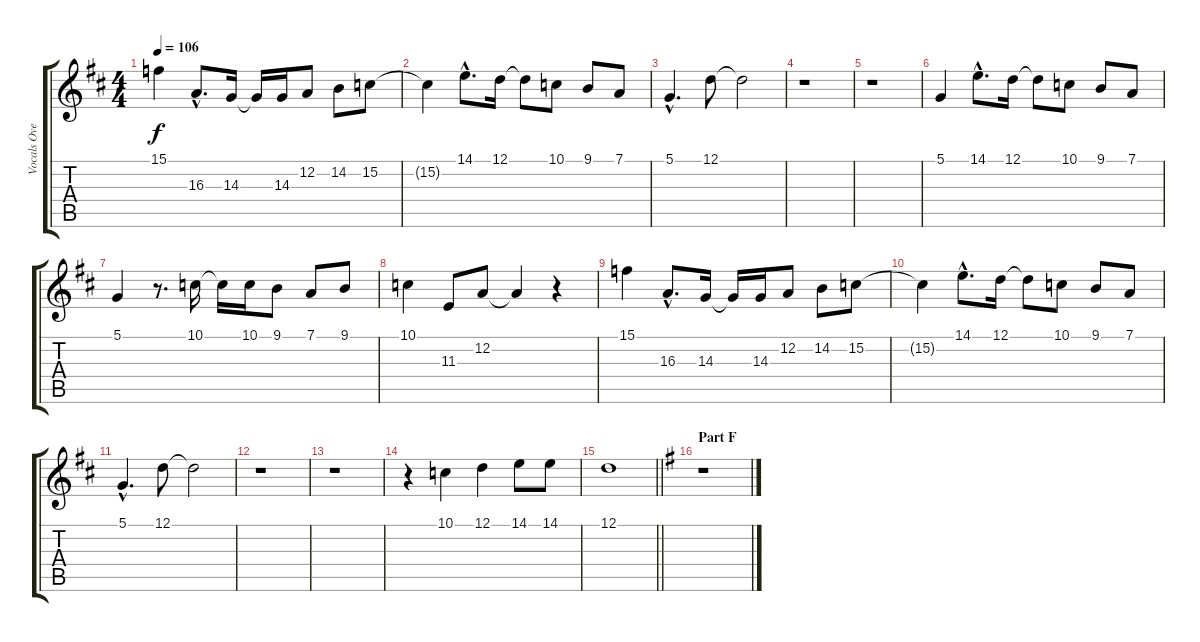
\track ("Vocals Overdub" "Vocals Ove") {instrument trumpet}
\staff {score tabs}
\tuning (D4 A3 F3 C3 G2 D2) {hide}
\ts (4 4)
\tempo 106
\clef g2
\ks d
15.1.4{dy f} 16.3{hac}.8{d} 14.3.16 14.3{t}.16 14.3.16 12.2.8 14.2.8 15.2.8 |
15.2{t}.4 14.1{hac}.8{d} 12.1.16 12.1{t}.8 10.1.8 9.1.8 7.1.8 |
5.1{hac}.4{d} 12.1.8 12.1{t}.2 |
r.1 |
r.1 |
5.1.4 14.1{hac}.8{d} 12.1.16 12.1{t}.8 10.1.8 9.1.8 7.1.8 |
5.1.4 r.8{d} 10.1.16 10.1{t}.16 10.1.16 9.1.8 7.1.8 9.1.8 |
10.1.4 11.3.8 12.2.8 12.2{t}.4 r.4 |
15.1.4 16.3{hac}.8{d} 14.3.16 14.3{t}.16 14.3.16 12.2.8 14.2.8 15.2.8 |
15.2{t}.4 14.1{hac}.8{d} 12.1.16 12.1{t}.8 10.1.8 9.1.8 7.1.8 |
5.1{hac}.4{d} 12.1.8 12.1{t}.2 |
r.1 |
r.1 |
r.4 10.1.4 12.1.4 14.1.8 14.1.8 |
\barLineRight lightlight
12.1.1 |
\section ("" "Part F")
\ks g
r.1
